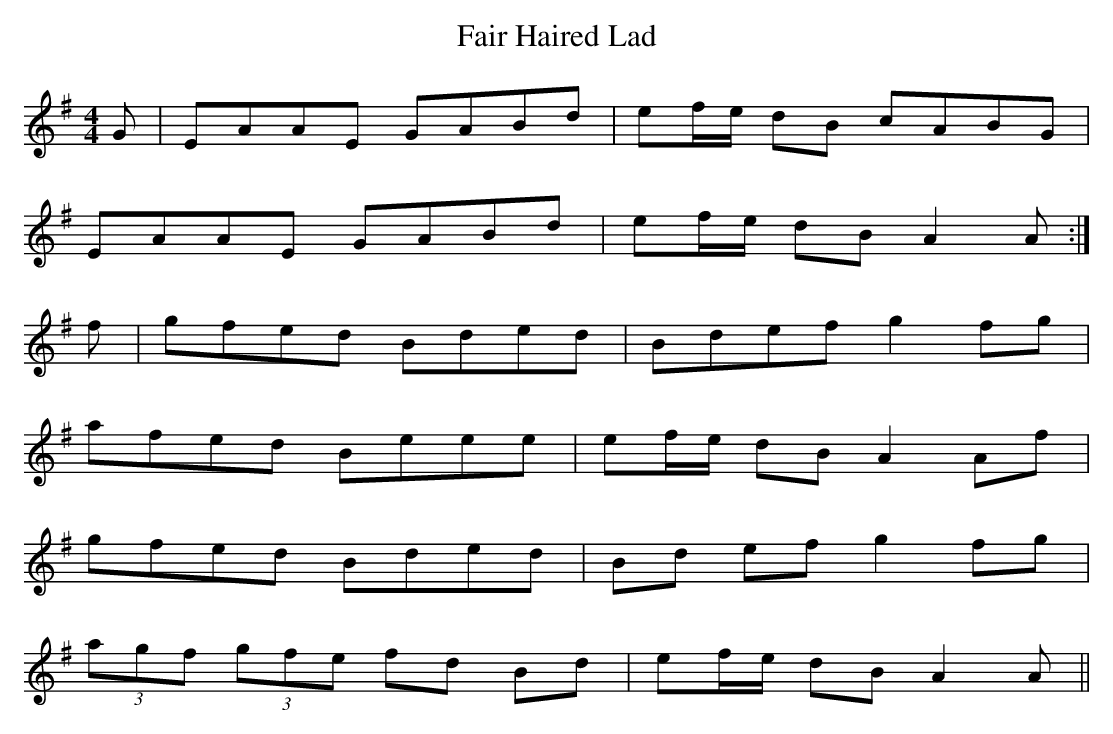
X:1
T: Fair Haired Lad
L: 1/8
M: 4/4
K: Ador
G | EAAE GABd | ef/e/ dB cABG |
EAAE GABd | ef/e/ dB A2 A :|
f | gfed Bded | Bdef g2 fg |
afed Beee | ef/e/ dB A2 Af |
gfed Bded | Bd ef g2 fg |
(3agf (3gfe fd Bd | ef/e/ dB A2 A ||
